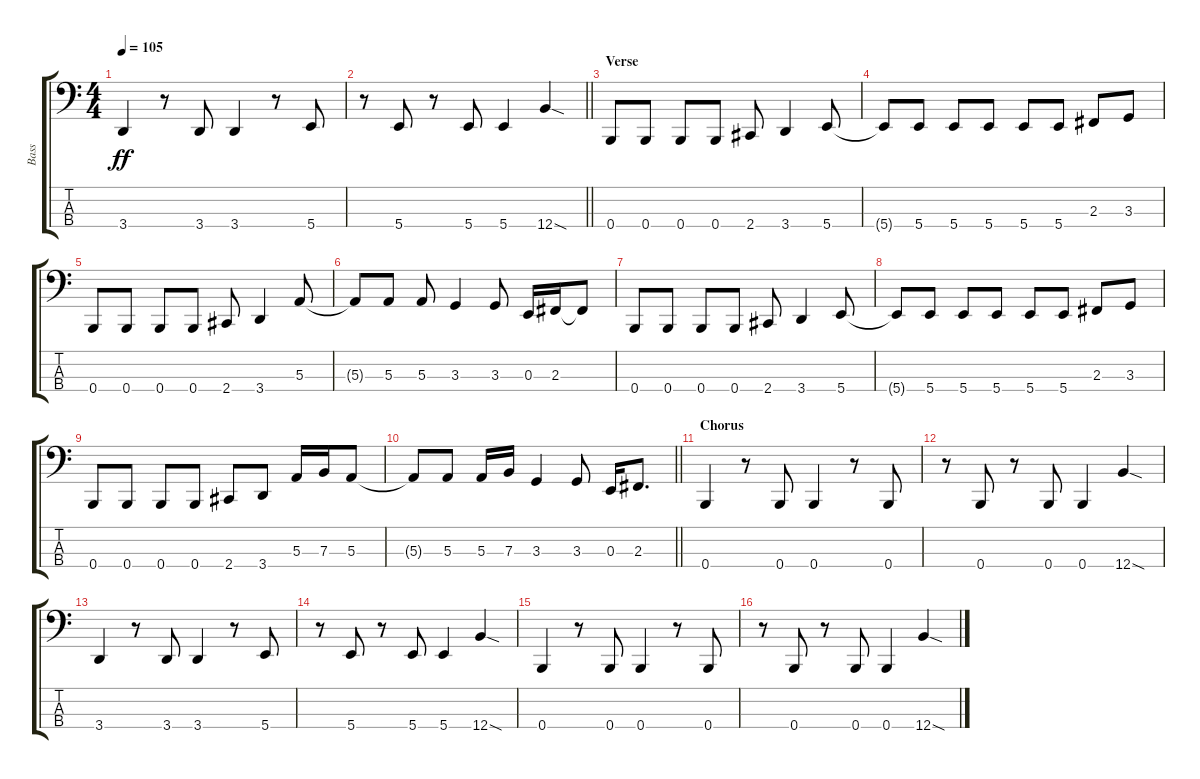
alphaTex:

\track ("Bass" "Bass") {instrument electricbassfinger}
\staff {score tabs}
\tuning (D3 A2 E1 B0) {hide}
\ts (4 4)
\tempo 105
\clef f4
\ks c
3.4.4{dy ff} r.8 3.4.8 3.4.4 r.8 5.4.8 |
\barLineRight lightlight
r.8 5.4.8 r.8 5.4.8 5.4.4 12.4{sod}.4 |
\section ("" "Verse ")
0.4.8 0.4.8 0.4.8 0.4.8 2.4.8 3.4.4 5.4.8 |
5.4{t}.8 5.4.8 5.4.8 5.4.8 5.4.8 5.4.8 2.3.8 3.3.8 |
0.4.8 0.4.8 0.4.8 0.4.8 2.4.8 3.4.4 5.3.8 |
5.3{t}.8 5.3.8 5.3.8 3.3.4 3.3.8 0.3.16 2.3.16 2.3{t}.8 |
0.4.8 0.4.8 0.4.8 0.4.8 2.4.8 3.4.4 5.4.8 |
5.4{t}.8 5.4.8 5.4.8 5.4.8 5.4.8 5.4.8 2.3.8 3.3.8 |
0.4.8 0.4.8 0.4.8 0.4.8 2.4.8 3.4.8 5.3.16 7.3.16 5.3.8 |
\barLineRight lightlight
5.3{t}.8 5.3.8 5.3.16 7.3.16 3.3.4 3.3.8 0.3.16 2.3.8{d} |
\section ("" "Chorus")
0.4.4 r.8 0.4.8 0.4.4 r.8 0.4.8 |
r.8 0.4.8 r.8 0.4.8 0.4.4 12.4{sod}.4 |
3.4.4 r.8 3.4.8 3.4.4 r.8 5.4.8 |
r.8 5.4.8 r.8 5.4.8 5.4.4 12.4{sod}.4 |
0.4.4 r.8 0.4.8 0.4.4 r.8 0.4.8 |
r.8 0.4.8 r.8 0.4.8 0.4.4 12.4{sod}.4
